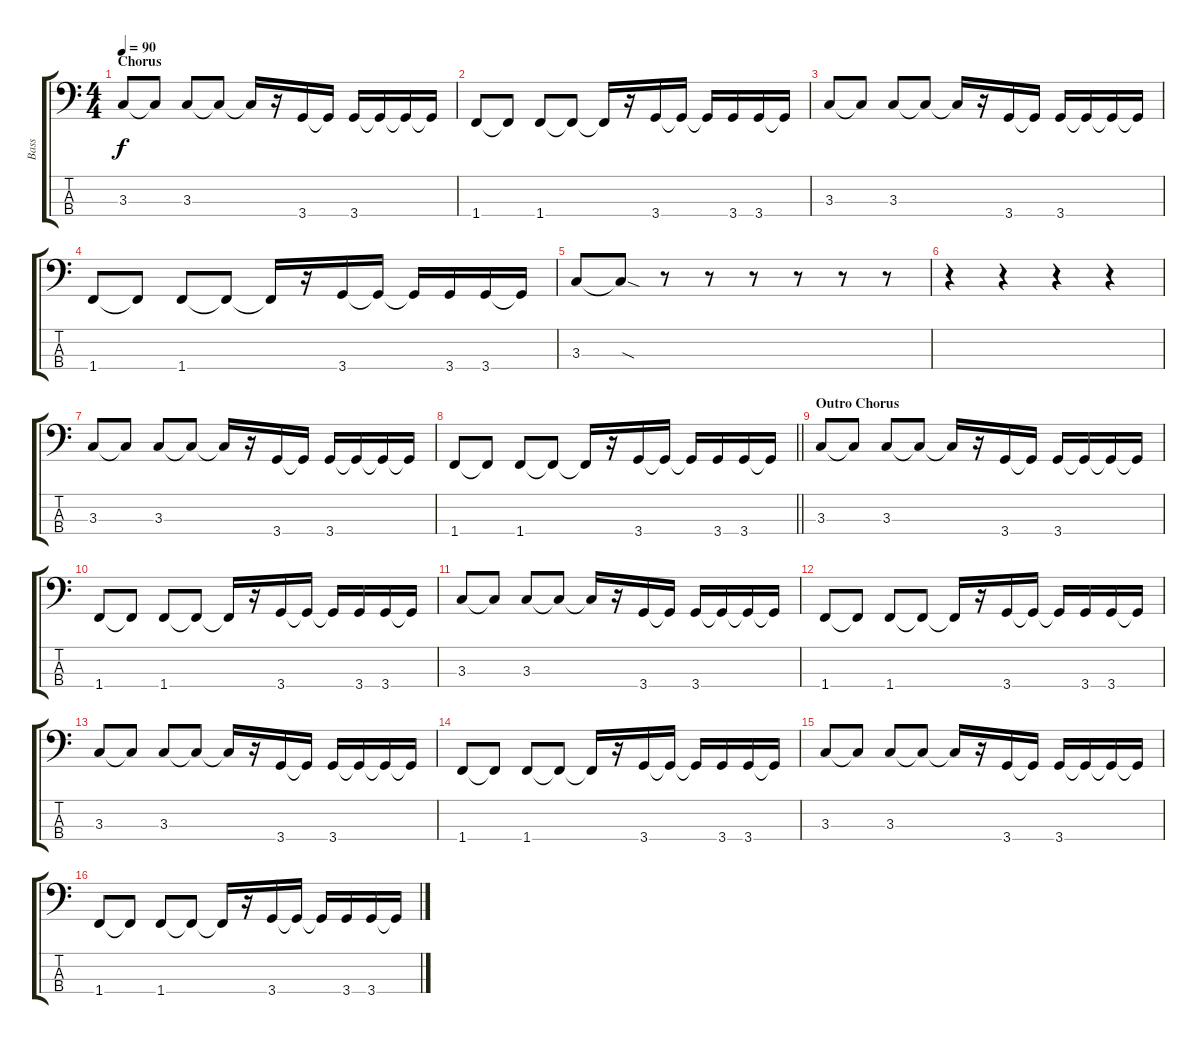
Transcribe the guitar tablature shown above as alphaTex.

\track ("Bass" "Bass") {instrument electricbassfinger}
\staff {score tabs}
\tuning (G2 D2 A1 E1) {hide}
\ts (4 4)
\section ("" "Chorus")
\tempo 90
\clef f4
\ks c
3.3.8{dy f} 3.3{t}.8 3.3.8 3.3{t}.8 3.3{t}.16 r.16 3.4.16 3.4{t}.16 3.4.16 3.4{t}.16 3.4{t}.16 3.4{t}.16 |
1.4.8 1.4{t}.8 1.4.8 1.4{t}.8 1.4{t}.16 r.16 3.4.16 3.4{t}.16 3.4{t}.16 3.4.16 3.4.16 3.4{t}.16 |
3.3.8 3.3{t}.8 3.3.8 3.3{t}.8 3.3{t}.16 r.16 3.4.16 3.4{t}.16 3.4.16 3.4{t}.16 3.4{t}.16 3.4{t}.16 |
1.4.8 1.4{t}.8 1.4.8 1.4{t}.8 1.4{t}.16 r.16 3.4.16 3.4{t}.16 3.4{t}.16 3.4.16 3.4.16 3.4{t}.16 |
3.3.8 3.3{sod t}.8 r.8 r.8 r.8 r.8 r.8 r.8 |
r.4 r.4 r.4 r.4 |
3.3.8 3.3{t}.8 3.3.8 3.3{t}.8 3.3{t}.16 r.16 3.4.16 3.4{t}.16 3.4.16 3.4{t}.16 3.4{t}.16 3.4{t}.16 |
\barLineRight lightlight
1.4.8 1.4{t}.8 1.4.8 1.4{t}.8 1.4{t}.16 r.16 3.4.16 3.4{t}.16 3.4{t}.16 3.4.16 3.4.16 3.4{t}.16 |
\section ("" "Outro Chorus")
3.3.8 3.3{t}.8 3.3.8 3.3{t}.8 3.3{t}.16 r.16 3.4.16 3.4{t}.16 3.4.16 3.4{t}.16 3.4{t}.16 3.4{t}.16 |
1.4.8 1.4{t}.8 1.4.8 1.4{t}.8 1.4{t}.16 r.16 3.4.16 3.4{t}.16 3.4{t}.16 3.4.16 3.4.16 3.4{t}.16 |
3.3.8 3.3{t}.8 3.3.8 3.3{t}.8 3.3{t}.16 r.16 3.4.16 3.4{t}.16 3.4.16 3.4{t}.16 3.4{t}.16 3.4{t}.16 |
1.4.8 1.4{t}.8 1.4.8 1.4{t}.8 1.4{t}.16 r.16 3.4.16 3.4{t}.16 3.4{t}.16 3.4.16 3.4.16 3.4{t}.16 |
3.3.8 3.3{t}.8 3.3.8 3.3{t}.8 3.3{t}.16 r.16 3.4.16 3.4{t}.16 3.4.16 3.4{t}.16 3.4{t}.16 3.4{t}.16 |
1.4.8 1.4{t}.8 1.4.8 1.4{t}.8 1.4{t}.16 r.16 3.4.16 3.4{t}.16 3.4{t}.16 3.4.16 3.4.16 3.4{t}.16 |
3.3.8 3.3{t}.8 3.3.8 3.3{t}.8 3.3{t}.16 r.16 3.4.16 3.4{t}.16 3.4.16 3.4{t}.16 3.4{t}.16 3.4{t}.16 |
1.4.8 1.4{t}.8 1.4.8 1.4{t}.8 1.4{t}.16 r.16 3.4.16 3.4{t}.16 3.4{t}.16 3.4.16 3.4.16 3.4{t}.16
